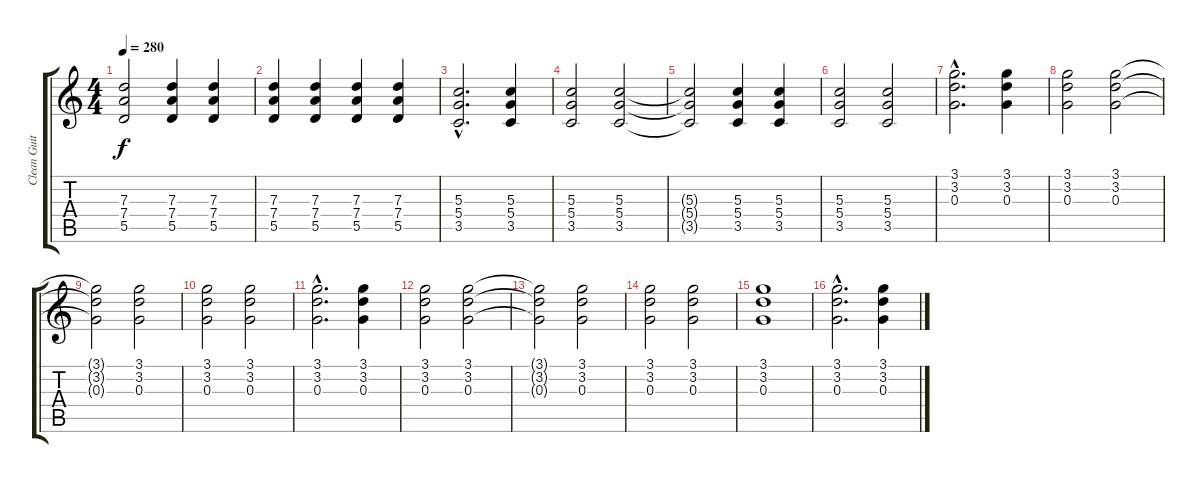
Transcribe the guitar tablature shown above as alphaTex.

\track ("Clean Guitar" "Clean Guit") {instrument electricguitarclean}
\staff {score tabs}
\tuning (E4 B3 G3 D3 A2 E2) {hide}
\ts (4 4)
\tempo 280
\clef g2
\ks c
(7.3{t} 7.4{t} 5.5{t}).2{dy f} (7.3 7.4 5.5).4 (7.3 7.4 5.5).4 |
(7.3 7.4 5.5).4 (7.3 7.4 5.5).4 (7.3 7.4 5.5).4 (7.3 7.4 5.5).4 |
(5.3{hac} 5.4{hac} 3.5{hac}).2{d} (5.3 5.4 3.5).4 |
(5.3 5.4 3.5).2 (5.3 5.4 3.5).2 |
(5.3{t} 5.4{t} 3.5{t}).2 (5.3 5.4 3.5).4 (5.3 5.4 3.5).4 |
(5.3 5.4 3.5).2 (5.3 5.4 3.5).2 |
(3.1{hac} 3.2{hac} 0.3{hac}).2{d} (3.1 3.2 0.3).4 |
(3.1 3.2 0.3).2 (3.1 3.2 0.3).2 |
(3.1{t} 3.2{t} 0.3{t}).2 (3.1 3.2 0.3).2 |
(3.1 3.2 0.3).2 (3.1 3.2 0.3).2 |
(3.1{hac} 3.2{hac} 0.3{hac}).2{d} (3.1 3.2 0.3).4 |
(3.1 3.2 0.3).2 (3.1 3.2 0.3).2 |
(3.1{t} 3.2{t} 0.3{t}).2 (3.1 3.2 0.3).2 |
(3.1 3.2 0.3).2 (3.1 3.2 0.3).2 |
(3.1 3.2 0.3).1 |
(3.1{hac} 3.2{hac} 0.3{hac}).2{d} (3.1 3.2 0.3).4
